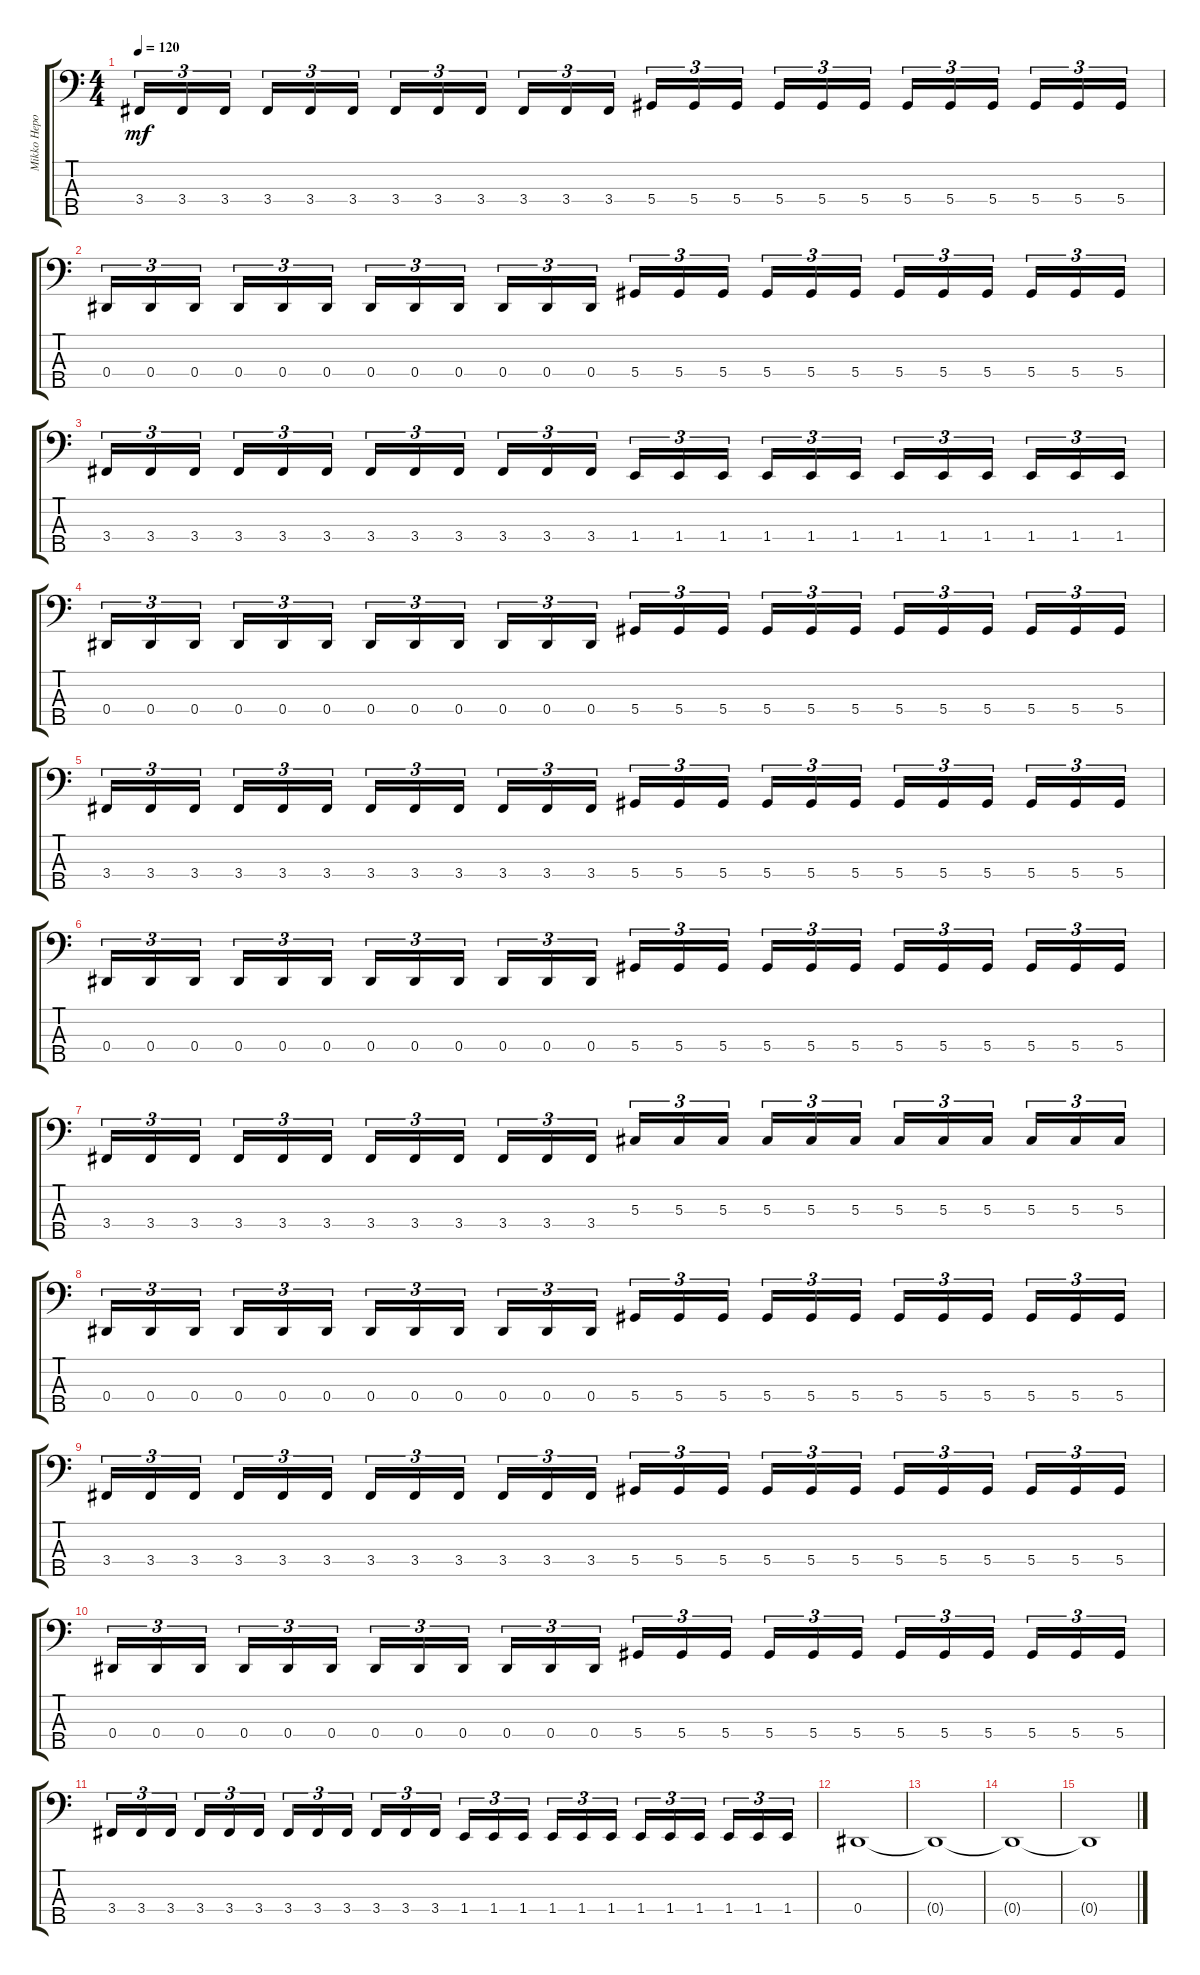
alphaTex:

\track ("Mikko Hepo-Oja (bass)" "Mikko Hepo") {instrument electricbasspick}
\staff {score tabs}
\tuning (Gb2 Db2 Ab1 Eb1 Bb0) {hide}
\ts (4 4)
\tempo 120
\clef f4
\ks c
3.4.16{tu (3 2) dy mf} 3.4.16{tu (3 2)} 3.4.16{tu (3 2)} 3.4.16{tu (3 2)} 3.4.16{tu (3 2)} 3.4.16{tu (3 2)} 3.4.16{tu (3 2)} 3.4.16{tu (3 2)} 3.4.16{tu (3 2)} 3.4.16{tu (3 2)} 3.4.16{tu (3 2)} 3.4.16{tu (3 2)} 5.4.16{tu (3 2)} 5.4.16{tu (3 2)} 5.4.16{tu (3 2)} 5.4.16{tu (3 2)} 5.4.16{tu (3 2)} 5.4.16{tu (3 2)} 5.4.16{tu (3 2)} 5.4.16{tu (3 2)} 5.4.16{tu (3 2)} 5.4.16{tu (3 2)} 5.4.16{tu (3 2)} 5.4.16{tu (3 2)} |
0.4.16{tu (3 2)} 0.4.16{tu (3 2)} 0.4.16{tu (3 2)} 0.4.16{tu (3 2)} 0.4.16{tu (3 2)} 0.4.16{tu (3 2)} 0.4.16{tu (3 2)} 0.4.16{tu (3 2)} 0.4.16{tu (3 2)} 0.4.16{tu (3 2)} 0.4.16{tu (3 2)} 0.4.16{tu (3 2)} 5.4.16{tu (3 2)} 5.4.16{tu (3 2)} 5.4.16{tu (3 2)} 5.4.16{tu (3 2)} 5.4.16{tu (3 2)} 5.4.16{tu (3 2)} 5.4.16{tu (3 2)} 5.4.16{tu (3 2)} 5.4.16{tu (3 2)} 5.4.16{tu (3 2)} 5.4.16{tu (3 2)} 5.4.16{tu (3 2)} |
3.4.16{tu (3 2)} 3.4.16{tu (3 2)} 3.4.16{tu (3 2)} 3.4.16{tu (3 2)} 3.4.16{tu (3 2)} 3.4.16{tu (3 2)} 3.4.16{tu (3 2)} 3.4.16{tu (3 2)} 3.4.16{tu (3 2)} 3.4.16{tu (3 2)} 3.4.16{tu (3 2)} 3.4.16{tu (3 2)} 1.4.16{tu (3 2)} 1.4.16{tu (3 2)} 1.4.16{tu (3 2)} 1.4.16{tu (3 2)} 1.4.16{tu (3 2)} 1.4.16{tu (3 2)} 1.4.16{tu (3 2)} 1.4.16{tu (3 2)} 1.4.16{tu (3 2)} 1.4.16{tu (3 2)} 1.4.16{tu (3 2)} 1.4.16{tu (3 2)} |
0.4.16{tu (3 2)} 0.4.16{tu (3 2)} 0.4.16{tu (3 2)} 0.4.16{tu (3 2)} 0.4.16{tu (3 2)} 0.4.16{tu (3 2)} 0.4.16{tu (3 2)} 0.4.16{tu (3 2)} 0.4.16{tu (3 2)} 0.4.16{tu (3 2)} 0.4.16{tu (3 2)} 0.4.16{tu (3 2)} 5.4.16{tu (3 2)} 5.4.16{tu (3 2)} 5.4.16{tu (3 2)} 5.4.16{tu (3 2)} 5.4.16{tu (3 2)} 5.4.16{tu (3 2)} 5.4.16{tu (3 2)} 5.4.16{tu (3 2)} 5.4.16{tu (3 2)} 5.4.16{tu (3 2)} 5.4.16{tu (3 2)} 5.4.16{tu (3 2)} |
3.4.16{tu (3 2)} 3.4.16{tu (3 2)} 3.4.16{tu (3 2)} 3.4.16{tu (3 2)} 3.4.16{tu (3 2)} 3.4.16{tu (3 2)} 3.4.16{tu (3 2)} 3.4.16{tu (3 2)} 3.4.16{tu (3 2)} 3.4.16{tu (3 2)} 3.4.16{tu (3 2)} 3.4.16{tu (3 2)} 5.4.16{tu (3 2)} 5.4.16{tu (3 2)} 5.4.16{tu (3 2)} 5.4.16{tu (3 2)} 5.4.16{tu (3 2)} 5.4.16{tu (3 2)} 5.4.16{tu (3 2)} 5.4.16{tu (3 2)} 5.4.16{tu (3 2)} 5.4.16{tu (3 2)} 5.4.16{tu (3 2)} 5.4.16{tu (3 2)} |
0.4.16{tu (3 2)} 0.4.16{tu (3 2)} 0.4.16{tu (3 2)} 0.4.16{tu (3 2)} 0.4.16{tu (3 2)} 0.4.16{tu (3 2)} 0.4.16{tu (3 2)} 0.4.16{tu (3 2)} 0.4.16{tu (3 2)} 0.4.16{tu (3 2)} 0.4.16{tu (3 2)} 0.4.16{tu (3 2)} 5.4.16{tu (3 2)} 5.4.16{tu (3 2)} 5.4.16{tu (3 2)} 5.4.16{tu (3 2)} 5.4.16{tu (3 2)} 5.4.16{tu (3 2)} 5.4.16{tu (3 2)} 5.4.16{tu (3 2)} 5.4.16{tu (3 2)} 5.4.16{tu (3 2)} 5.4.16{tu (3 2)} 5.4.16{tu (3 2)} |
3.4.16{tu (3 2)} 3.4.16{tu (3 2)} 3.4.16{tu (3 2)} 3.4.16{tu (3 2)} 3.4.16{tu (3 2)} 3.4.16{tu (3 2)} 3.4.16{tu (3 2)} 3.4.16{tu (3 2)} 3.4.16{tu (3 2)} 3.4.16{tu (3 2)} 3.4.16{tu (3 2)} 3.4.16{tu (3 2)} 5.3.16{tu (3 2)} 5.3.16{tu (3 2)} 5.3.16{tu (3 2)} 5.3.16{tu (3 2)} 5.3.16{tu (3 2)} 5.3.16{tu (3 2)} 5.3.16{tu (3 2)} 5.3.16{tu (3 2)} 5.3.16{tu (3 2)} 5.3.16{tu (3 2)} 5.3.16{tu (3 2)} 5.3.16{tu (3 2)} |
0.4.16{tu (3 2)} 0.4.16{tu (3 2)} 0.4.16{tu (3 2)} 0.4.16{tu (3 2)} 0.4.16{tu (3 2)} 0.4.16{tu (3 2)} 0.4.16{tu (3 2)} 0.4.16{tu (3 2)} 0.4.16{tu (3 2)} 0.4.16{tu (3 2)} 0.4.16{tu (3 2)} 0.4.16{tu (3 2)} 5.4.16{tu (3 2)} 5.4.16{tu (3 2)} 5.4.16{tu (3 2)} 5.4.16{tu (3 2)} 5.4.16{tu (3 2)} 5.4.16{tu (3 2)} 5.4.16{tu (3 2)} 5.4.16{tu (3 2)} 5.4.16{tu (3 2)} 5.4.16{tu (3 2)} 5.4.16{tu (3 2)} 5.4.16{tu (3 2)} |
3.4.16{tu (3 2)} 3.4.16{tu (3 2)} 3.4.16{tu (3 2)} 3.4.16{tu (3 2)} 3.4.16{tu (3 2)} 3.4.16{tu (3 2)} 3.4.16{tu (3 2)} 3.4.16{tu (3 2)} 3.4.16{tu (3 2)} 3.4.16{tu (3 2)} 3.4.16{tu (3 2)} 3.4.16{tu (3 2)} 5.4.16{tu (3 2)} 5.4.16{tu (3 2)} 5.4.16{tu (3 2)} 5.4.16{tu (3 2)} 5.4.16{tu (3 2)} 5.4.16{tu (3 2)} 5.4.16{tu (3 2)} 5.4.16{tu (3 2)} 5.4.16{tu (3 2)} 5.4.16{tu (3 2)} 5.4.16{tu (3 2)} 5.4.16{tu (3 2)} |
0.4.16{tu (3 2)} 0.4.16{tu (3 2)} 0.4.16{tu (3 2)} 0.4.16{tu (3 2)} 0.4.16{tu (3 2)} 0.4.16{tu (3 2)} 0.4.16{tu (3 2)} 0.4.16{tu (3 2)} 0.4.16{tu (3 2)} 0.4.16{tu (3 2)} 0.4.16{tu (3 2)} 0.4.16{tu (3 2)} 5.4.16{tu (3 2)} 5.4.16{tu (3 2)} 5.4.16{tu (3 2)} 5.4.16{tu (3 2)} 5.4.16{tu (3 2)} 5.4.16{tu (3 2)} 5.4.16{tu (3 2)} 5.4.16{tu (3 2)} 5.4.16{tu (3 2)} 5.4.16{tu (3 2)} 5.4.16{tu (3 2)} 5.4.16{tu (3 2)} |
3.4.16{tu (3 2)} 3.4.16{tu (3 2)} 3.4.16{tu (3 2)} 3.4.16{tu (3 2)} 3.4.16{tu (3 2)} 3.4.16{tu (3 2)} 3.4.16{tu (3 2)} 3.4.16{tu (3 2)} 3.4.16{tu (3 2)} 3.4.16{tu (3 2)} 3.4.16{tu (3 2)} 3.4.16{tu (3 2)} 1.4.16{tu (3 2)} 1.4.16{tu (3 2)} 1.4.16{tu (3 2)} 1.4.16{tu (3 2)} 1.4.16{tu (3 2)} 1.4.16{tu (3 2)} 1.4.16{tu (3 2)} 1.4.16{tu (3 2)} 1.4.16{tu (3 2)} 1.4.16{tu (3 2)} 1.4.16{tu (3 2)} 1.4.16{tu (3 2)} |
0.4.1 |
0.4{t}.1 |
0.4{t}.1 |
0.4{t}.1
